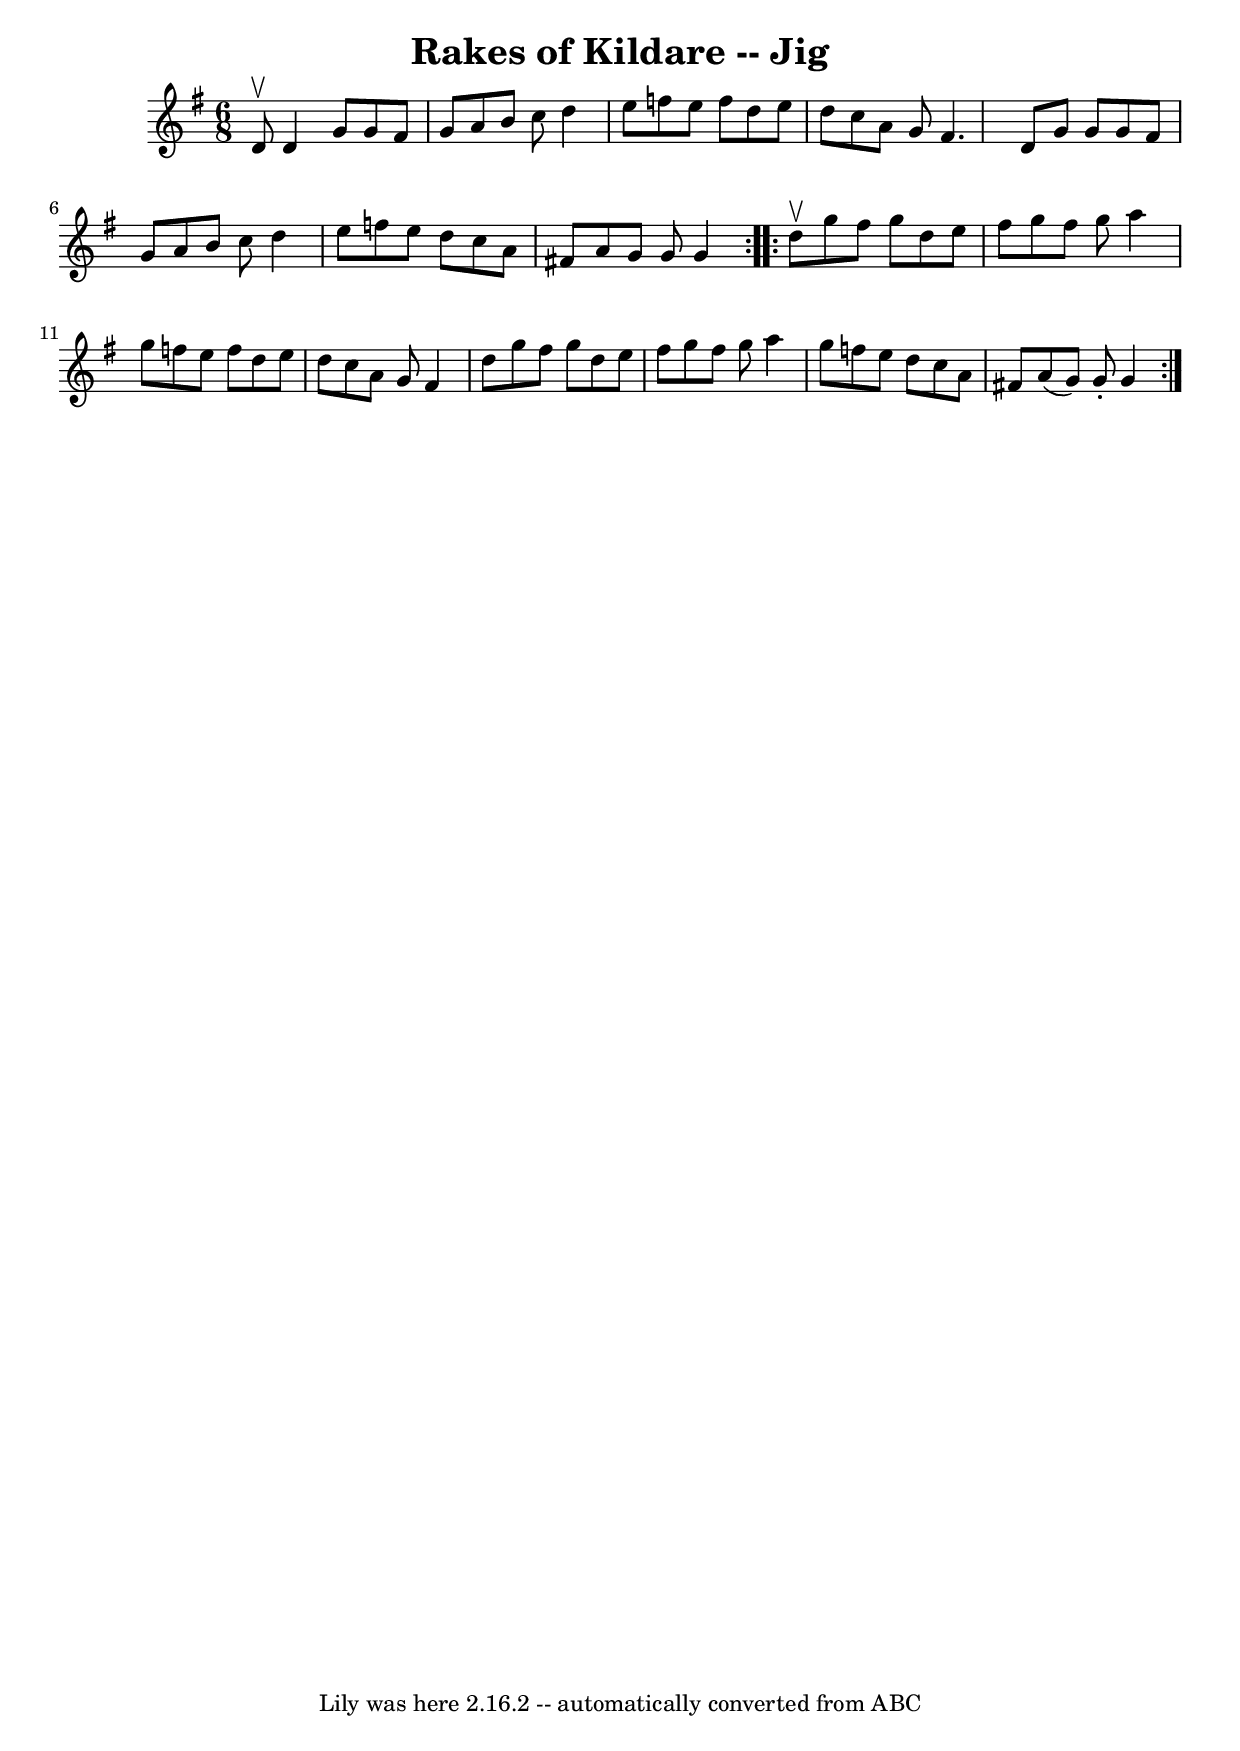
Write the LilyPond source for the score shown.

\version "2.16.2"
\include "Mammoth.ily"
\header {
  %% book = "Ryan's Mammoth Collection"
  crossRefNumber = "1"
  footnotes = "\\\\89 462"
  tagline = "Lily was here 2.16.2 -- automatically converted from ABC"
  title = "Rakes of Kildare -- Jig"

}
voicedefault =  {



  \repeat volta 2 {

    \time 6/8 
    \key g \major
    d'8^\upbow |
    d'4 g'8 g'8 fis'8   
    g'8    |
    a'8 b'8 c''8 d''4 e''8    |
    f''8    
    e''8 f''8 d''8 e''8 d''8    |
    c''8 a'8 g'8 fis'4. 
    |
    d'8 g'8 g'8 g'8 fis'8 g'8    |
    a'8    
    b'8 c''8 d''4 e''8    |
    f''8 e''8 d''8 c''8 a'8   
    fis'!8    |
    a'8 g'8 g'8 g'4  
  }     
  \repeat volta 2 {
    d''8 
    ^\upbow |
    g''8 fis''8 g''8 d''8 e''8 fis''8    
    |
    g''8 fis''8 g''8 a''4 g''8    |
    f''8 e''8    
    f''8 d''8 e''8 d''8    |
    c''8 a'8 g'8 fis'4 d''8  
    |
    g''8 fis''8 g''8 d''8 e''8 fis''8    |
    
    g''8 fis''8 g''8 a''4 g''8    |
    f''8 e''8 d''8    
    c''8 a'8 fis'!8    |
    a'8 (g'8) g'8 -. g'4  
  }   

}

\score{
  <<

    \context Staff="default"
    {
      \voicedefault 
      
    }

  >>
  \layout {
    
  }
  \midi {
  }

}
